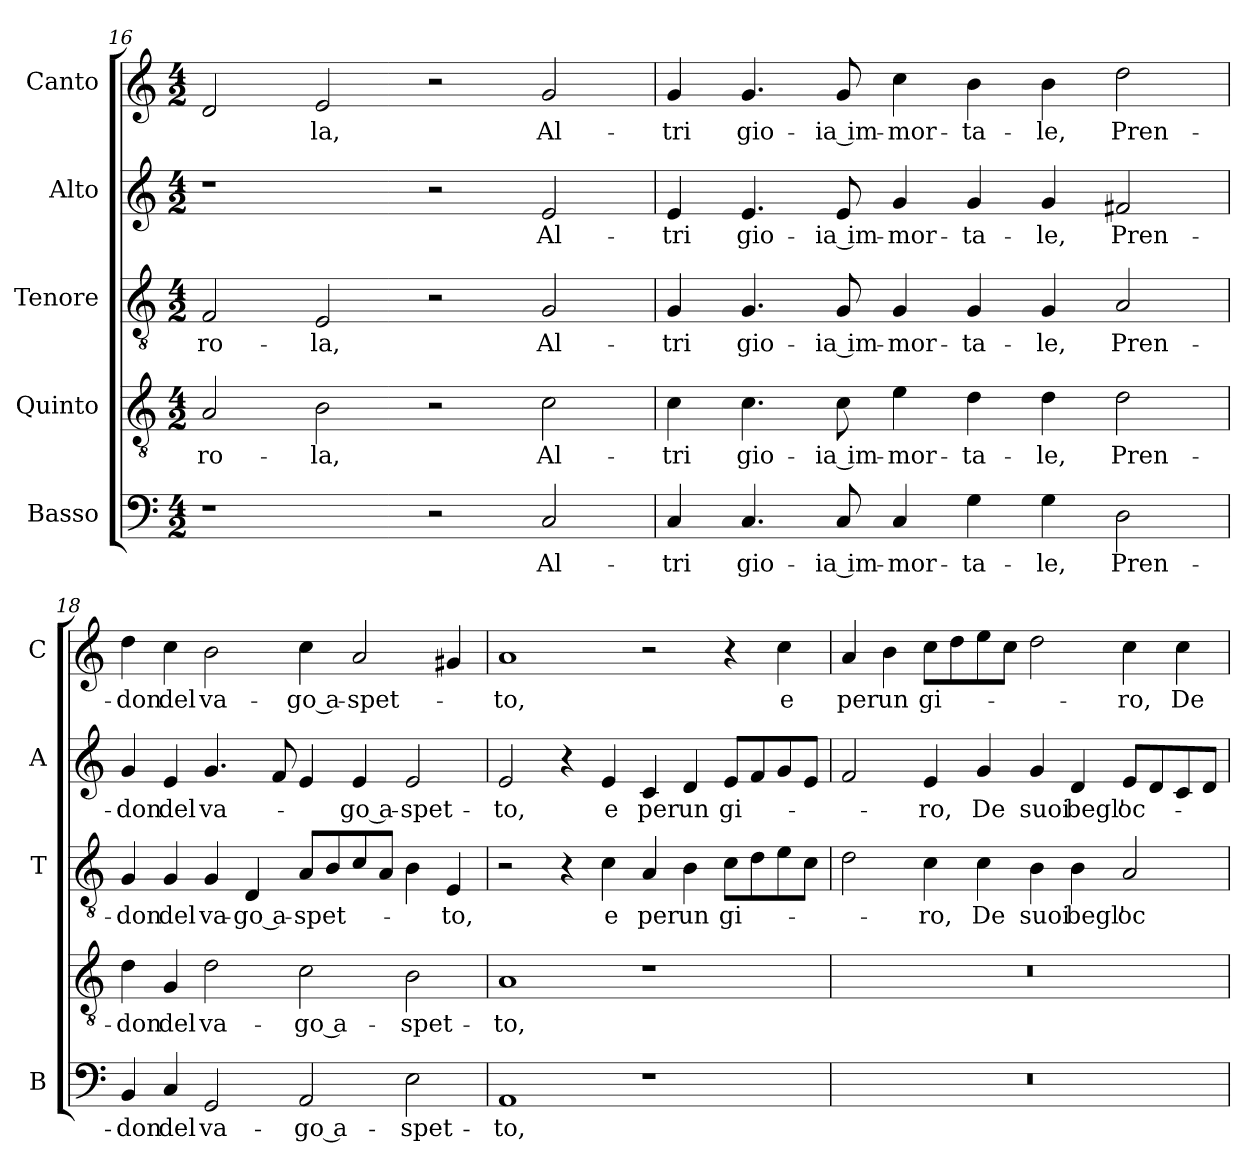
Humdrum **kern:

**kern	**text	**kern	**text	**kern	**text	**kern	**text	**kern	**text
*part5	*part5	*part4	*part4	*part3	*part3	*part2	*part2	*part1	*part1
*staff5	*staff5	*staff4	*staff4	*staff3	*staff3	*staff2	*staff2	*staff1	*staff1
*I"Basso	*	*I"Quinto	*	*I"Tenore	*	*I"Alto	*	*I"Canto	*
*I'B	*	*	*	*I'T	*	*I'A	*	*I'C	*
*clefF4	*	*clefGv2	*	*clefGv2	*	*clefG2	*	*clefG2	*
*k[]	*	*k[]	*	*k[]	*	*k[]	*	*k[]	*
*C:	*	*C:	*	*C:	*	*C:	*	*C:	*
*M4/2	*	*M4/2	*	*M4/2	*	*M4/2	*	*M4/2	*
=16	=16	=16	=16	=16	=16	=16	=16	=16	=16
!	!	!	!LO:LY:b	!	!	!	!	!	!
!	!	!	!	!	!LO:LY:b	!	!	!	!
1r	.	2A/	-ro-	2F/	-ro-	1r	.	2d/	.
!	!	!	!LO:LY:b	!	!	!	!	!	!
!	!	!	!	!	!LO:LY:b	!	!	!	!
!	!	!	!	!	!	!	!	!	!LO:LY:b
.	.	2B\	-la,	2E/	-la,	.	.	2e/	-la,
2r	.	2r	.	2r	.	2r	.	2r	.
!	!LO:LY:b	!	!	!	!	!	!	!	!
!	!	!	!LO:LY:b	!	!	!	!	!	!
!	!	!	!	!	!LO:LY:b	!	!	!	!
!	!	!	!	!	!	!	!LO:LY:b	!	!
!	!	!	!	!	!	!	!	!	!LO:LY:b
2C/	Al-	2c\	Al-	2G/	Al-	2e/	Al-	2g/	Al-
!!LO:LB:g=z
=17	=17	=17	=17	=17	=17	=17	=17	=17	=17
!	!LO:LY:b	!	!	!	!	!	!	!	!
!	!	!	!LO:LY:b	!	!	!	!	!	!
!	!	!	!	!	!LO:LY:b	!	!	!	!
!	!	!	!	!	!	!	!LO:LY:b	!	!
!	!	!	!	!	!	!	!	!	!LO:LY:b
4C/	-tri	4c\	-tri	4G/	-tri	4e/	-tri	4g/	-tri
!	!LO:LY:b	!	!	!	!	!	!	!	!
!	!	!	!LO:LY:b	!	!	!	!	!	!
!	!	!	!	!	!LO:LY:b	!	!	!	!
!	!	!	!	!	!	!	!LO:LY:b	!	!
!	!	!	!	!	!	!	!	!	!LO:LY:b
4.C/	gio-	4.c\	gio-	4.G/	gio-	4.e/	gio-	4.g/	gio-
!	!LO:LY:b	!	!	!	!	!	!	!	!
!	!	!	!LO:LY:b	!	!	!	!	!	!
!	!	!	!	!	!LO:LY:b	!	!	!	!
!	!	!	!	!	!	!	!LO:LY:b	!	!
!	!	!	!	!	!	!	!	!	!LO:LY:b
8C/	-ia im-	8c\	-ia im-	8G/	-ia im-	8e/	-ia im-	8g/	-ia im-
!	!LO:LY:b	!	!	!	!	!	!	!	!
!	!	!	!LO:LY:b	!	!	!	!	!	!
!	!	!	!	!	!LO:LY:b	!	!	!	!
!	!	!	!	!	!	!	!LO:LY:b	!	!
!	!	!	!	!	!	!	!	!	!LO:LY:b
4C/	-mor-	4e\	-mor-	4G/	-mor-	4g/	-mor-	4cc\	-mor-
!	!LO:LY:b	!	!	!	!	!	!	!	!
!	!	!	!LO:LY:b	!	!	!	!	!	!
!	!	!	!	!	!LO:LY:b	!	!	!	!
!	!	!	!	!	!	!	!LO:LY:b	!	!
!	!	!	!	!	!	!	!	!	!LO:LY:b
4G\	-ta-	4d\	-ta-	4G/	-ta-	4g/	-ta-	4b\	-ta-
!	!LO:LY:b	!	!	!	!	!	!	!	!
!	!	!	!LO:LY:b	!	!	!	!	!	!
!	!	!	!	!	!LO:LY:b	!	!	!	!
!	!	!	!	!	!	!	!LO:LY:b	!	!
!	!	!	!	!	!	!	!	!	!LO:LY:b
4G\	-le,	4d\	-le,	4G/	-le,	4g/	-le,	4b\	-le,
!	!LO:LY:b	!	!	!	!	!	!	!	!
!	!	!	!LO:LY:b	!	!	!	!	!	!
!	!	!	!	!	!LO:LY:b	!	!	!	!
!	!	!	!	!	!	!	!LO:LY:b	!	!
!	!	!	!	!	!	!	!	!	!LO:LY:b
2D\	Pren-	2d\	Pren-	2A/	Pren-	2f#X/	Pren-	2dd\	Pren-
=18	=18	=18	=18	=18	=18	=18	=18	=18	=18
!	!LO:LY:b	!	!	!	!	!	!	!	!
!	!	!	!LO:LY:b	!	!	!	!	!	!
!	!	!	!	!	!LO:LY:b	!	!	!	!
!	!	!	!	!	!	!	!LO:LY:b	!	!
!	!	!	!	!	!	!	!	!	!LO:LY:b
4BB/	-don	4d\	-don	4G/	-don	4g/	-don	4dd\	-don
!	!LO:LY:b	!	!	!	!	!	!	!	!
!	!	!	!LO:LY:b	!	!	!	!	!	!
!	!	!	!	!	!LO:LY:b	!	!	!	!
!	!	!	!	!	!	!	!LO:LY:b	!	!
!	!	!	!	!	!	!	!	!	!LO:LY:b
4C/	del	4G/	del	4G/	del	4e/	del	4cc\	del
!	!LO:LY:b	!	!	!	!	!	!	!	!
!	!	!	!LO:LY:b	!	!	!	!	!	!
!	!	!	!	!	!LO:LY:b	!	!	!	!
!	!	!	!	!	!	!	!LO:LY:b	!	!
!	!	!	!	!	!	!	!	!	!LO:LY:b
2GG/	va-	2d\	va-	4G/	va-	4.g/	va-	2b\	va-
!	!	!	!	!	!LO:LY:b	!	!	!	!
.	.	.	.	4D/	-go a-	.	.	.	.
.	.	.	.	.	.	8f/	.	.	.
!	!LO:LY:b	!	!	!	!	!	!	!	!
!	!	!	!LO:LY:b	!	!	!	!	!	!
!	!	!	!	!	!LO:LY:b	!	!	!	!
!	!	!	!	!	!	!	!	!	!LO:LY:b
2AA/	-go a-	2c\	-go a-	8A/L	-spet-	4e/	.	4cc\	-go a-
.	.	.	.	8B/	.	.	.	.	.
!	!	!	!	!	!	!	!LO:LY:b	!	!
!	!	!	!	!	!	!	!	!	!LO:LY:b
.	.	.	.	8c/	.	4e/	-go a-	2a/	-spet-
.	.	.	.	8A/J	.	.	.	.	.
!	!LO:LY:b	!	!	!	!	!	!	!	!
!	!	!	!LO:LY:b	!	!	!	!	!	!
!	!	!	!	!	!	!	!LO:LY:b	!	!
2E\	-spet-	2B\	-spet-	4B\	.	2e/	-spet-	.	.
!	!	!	!	!	!LO:LY:b	!	!	!	!
.	.	.	.	4E/	-to,	.	.	4g#X/	.
=19	=19	=19	=19	=19	=19	=19	=19	=19	=19
!	!LO:LY:b	!	!	!	!	!	!	!	!
!	!	!	!LO:LY:b	!	!	!	!	!	!
!	!	!	!	!	!	!	!LO:LY:b	!	!
!	!	!	!	!	!	!	!	!	!LO:LY:b
1AA	-to,	1A	-to,	2r	.	2e/	-to,	1a	-to,
.	.	.	.	4r	.	4r	.	.	.
!	!	!	!	!	!LO:LY:b	!	!	!	!
!	!	!	!	!	!	!	!LO:LY:b	!	!
.	.	.	.	4c\	e	4e/	e	.	.
!	!	!	!	!	!LO:LY:b	!	!	!	!
!	!	!	!	!	!	!	!LO:LY:b	!	!
1r	.	1r	.	4A/	per	4c/	per	2r	.
!	!	!	!	!	!LO:LY:b	!	!	!	!
!	!	!	!	!	!	!	!LO:LY:b	!	!
.	.	.	.	4B\	un	4d/	un	.	.
!	!	!	!	!	!LO:LY:b	!	!	!	!
!	!	!	!	!	!	!	!LO:LY:b	!	!
.	.	.	.	8c\L	gi-	8e/L	gi-	4r	.
.	.	.	.	8d\	.	8f/	.	.	.
!	!	!	!	!	!	!	!	!	!LO:LY:b
.	.	.	.	8e\	.	8g/	.	4cc\	e
.	.	.	.	8c\J	.	8e/J	.	.	.
!!LO:PB:g=z
=20	=20	=20	=20	=20	=20	=20	=20	=20	=20
!	!	!	!	!	!	!	!	!	!LO:LY:b
0r	.	0r	.	2d\	.	2f/	.	4a/	per
!	!	!	!	!	!	!	!	!	!LO:LY:b
.	.	.	.	.	.	.	.	4b\	un
!	!	!	!	!	!LO:LY:b	!	!	!	!
!	!	!	!	!	!	!	!LO:LY:b	!	!
!	!	!	!	!	!	!	!	!	!LO:LY:b
.	.	.	.	4c\	-ro,	4e/	-ro,	8cc\L	gi-
.	.	.	.	.	.	.	.	8dd\	.
!	!	!	!	!	!LO:LY:b	!	!	!	!
!	!	!	!	!	!	!	!LO:LY:b	!	!
.	.	.	.	4c\	De	4g/	De	8ee\	.
.	.	.	.	.	.	.	.	8cc\J	.
!	!	!	!	!	!LO:LY:b	!	!	!	!
!	!	!	!	!	!	!	!LO:LY:b	!	!
.	.	.	.	4B\	suoi	4g/	suoi	2dd\	.
!	!	!	!	!	!LO:LY:b	!	!	!	!
!	!	!	!	!	!	!	!LO:LY:b	!	!
.	.	.	.	4B\	begl'	4d/	begl'	.	.
!	!	!	!	!	!LO:LY:b	!	!	!	!
!	!	!	!	!	!	!	!LO:LY:b	!	!
!	!	!	!	!	!	!	!	!	!LO:LY:b
.	.	.	.	2A/	oc-	8e/L	oc-	4cc\	-ro,
.	.	.	.	.	.	8d/	.	.	.
!	!	!	!	!	!	!	!	!	!LO:LY:b
.	.	.	.	.	.	8c/	.	4cc\	De
.	.	.	.	.	.	8d/J	.	.	.
=	=	=	=	=	=	=	=	=	=
*-	*-	*-	*-	*-	*-	*-	*-	*-	*-
